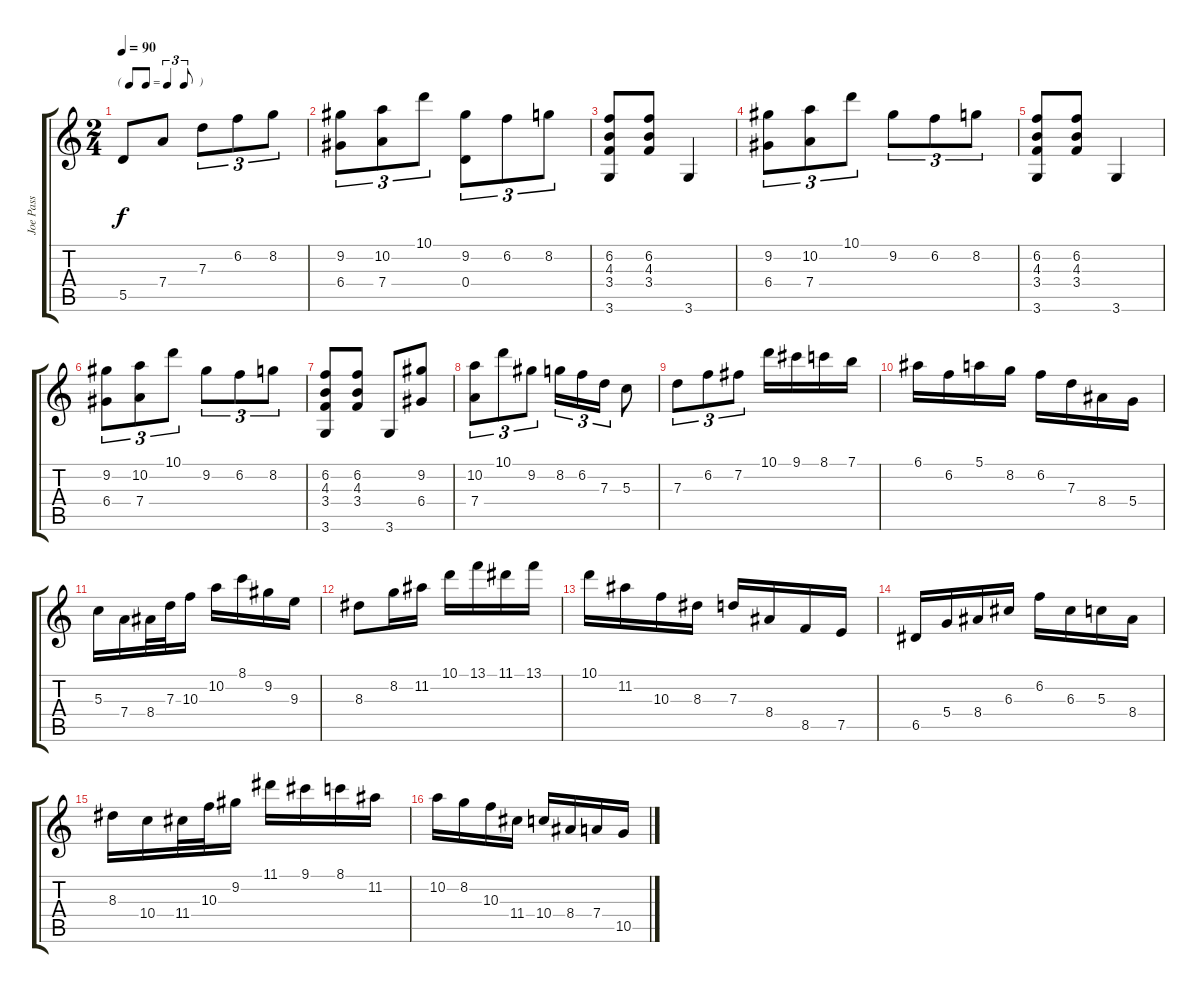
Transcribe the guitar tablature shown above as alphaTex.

\track ("Joe Pass" "Joe Pass") {instrument electricguitarjazz}
\staff {score tabs}
\tuning (E4 B3 G3 D3 A2 E2) {hide}
\ts (2 4)
\tf triplet8th
\tempo 90
\clef g2
\ks c
5.5.8{dy f} 7.4.8 7.3.8{tu (3 2)} 6.2.8{tu (3 2)} 8.2.8{tu (3 2)} |
(9.2 6.4).8{tu (3 2)} (10.2 7.4).8{tu (3 2)} 10.1.8{tu (3 2)} (9.2 0.4).8{tu (3 2)} 6.2.8{tu (3 2)} 8.2.8{tu (3 2)} |
(6.2 4.3 3.4 3.6).8 (6.2 4.3 3.4).8 3.6.4 |
(9.2 6.4).8{tu (3 2)} (10.2 7.4).8{tu (3 2)} 10.1.8{tu (3 2)} 9.2.8{tu (3 2)} 6.2.8{tu (3 2)} 8.2.8{tu (3 2)} |
(6.2 4.3 3.4 3.6).8 (6.2 4.3 3.4).8 3.6.4 |
(9.2 6.4).8{tu (3 2)} (10.2 7.4).8{tu (3 2)} 10.1.8{tu (3 2)} 9.2.8{tu (3 2)} 6.2.8{tu (3 2)} 8.2.8{tu (3 2)} |
(6.2 4.3 3.4 3.6).8 (6.2 4.3 3.4).8 3.6.8 (9.2 6.4).8 |
(10.2 7.4).8{tu (3 2)} 10.1.8{tu (3 2)} 9.2.8{tu (3 2)} 8.2.16{tu (3 2)} 6.2.16{tu (3 2)} 7.3.16{tu (3 2)} 5.3.8 |
7.3.8{tu (3 2)} 6.2.8{tu (3 2)} 7.2.8{tu (3 2)} 10.1.16 9.1.16 8.1.16 7.1.16 |
6.1.16 6.2.16 5.1.16 8.2.16 6.2.16 7.3.16 8.4.16 5.4.16 |
5.3.16 7.4.16 8.4.32 7.3.32 10.3.16 10.2.16 8.1.16 9.2.16 9.3.16 |
8.3.8 8.2.16 11.2.16 10.1.16 13.1.16 11.1.16 13.1.16 |
10.1.16 11.2.16 10.3.16 8.3.16 7.3.16 8.4.16 8.5.16 7.5.16 |
6.5.16 5.4.16 8.4.16 6.3.16 6.2.16 6.3.16 5.3.16 8.4.16 |
8.3.16 10.4.16 11.4.32 10.3.32 9.2.16 11.1.16 9.1.16 8.1.16 11.2.16 |
10.2.16 8.2.16 10.3.16 11.4.16 10.4.16 8.4.16 7.4.16 10.5.16
